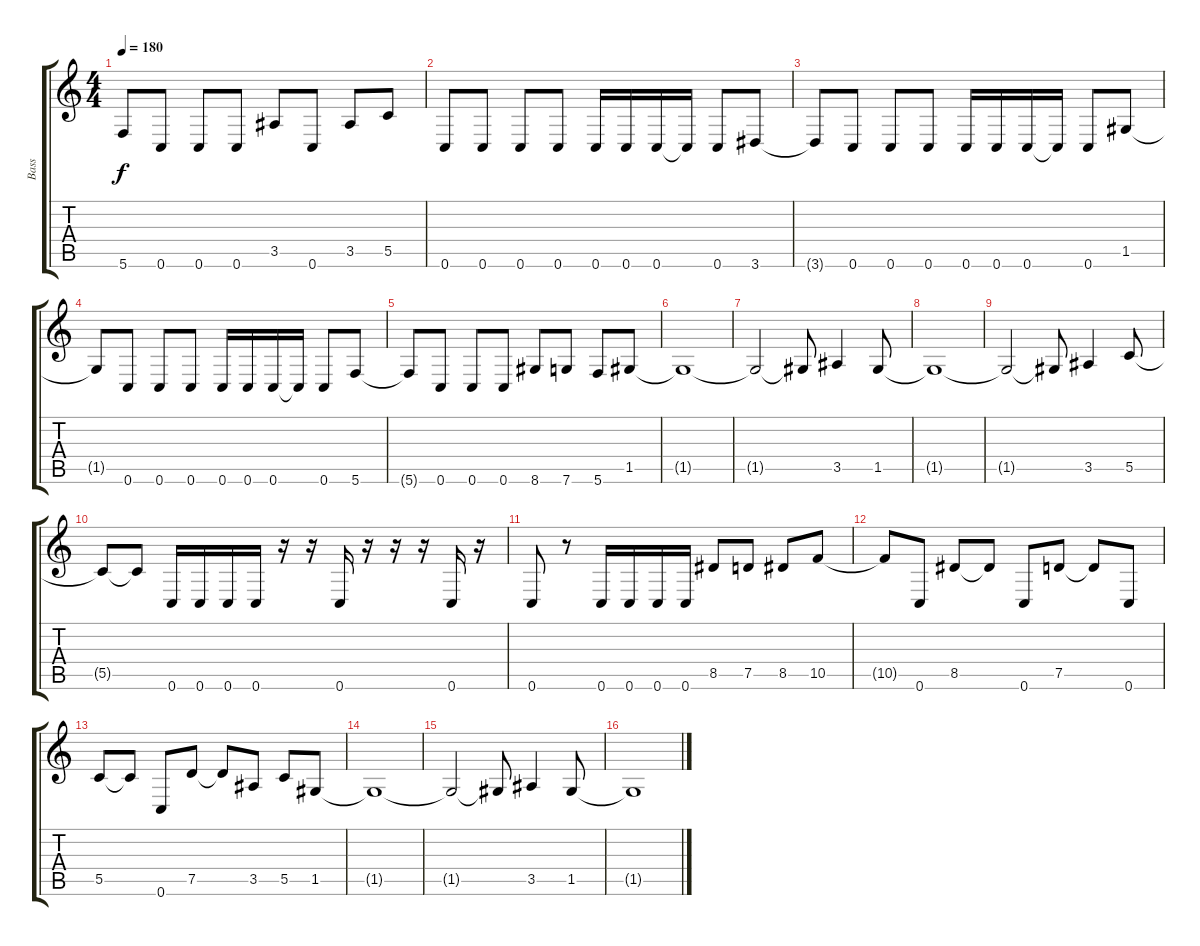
\track ("Bass" "Bass") {instrument electricbassfinger}
\staff {score tabs}
\tuning (D4 A3 F3 C3 G2 C2) {hide}
\ts (4 4)
\tempo 180
\clef g2
\ks c
5.6{t}.8{dy f} 0.6.8 0.6.8 0.6.8 3.5.8 0.6.8 3.5.8 5.5.8 |
0.6.8 0.6.8 0.6.8 0.6.8 0.6.16 0.6.16 0.6.16 0.6{t}.16 0.6.8 3.6.8 |
3.6{t}.8 0.6.8 0.6.8 0.6.8 0.6.16 0.6.16 0.6.16 0.6{t}.16 0.6.8 1.5.8 |
1.5{t}.8 0.6.8 0.6.8 0.6.8 0.6.16 0.6.16 0.6.16 0.6{t}.16 0.6.8 5.6.8 |
5.6{t}.8 0.6.8 0.6.8 0.6.8 8.6.8 7.6.8 5.6.8 1.5.8 |
1.5{t}.1 |
1.5{t}.2 1.5{t}.8 3.5.4 1.5.8 |
1.5{t}.1 |
1.5{t}.2 1.5{t}.8 3.5.4 5.5.8 |
5.5{t}.8 5.5{t}.8 0.6.16 0.6.16 0.6.16 0.6.16 r.16 r.16 0.6.16 r.16 r.16 r.16 0.6.16 r.16 |
0.6.8 r.8 0.6.16 0.6.16 0.6.16 0.6.16 8.5.8 7.5.8 8.5.8 10.5.8 |
10.5{t}.8 0.6.8 8.5.8 8.5{t}.8 0.6.8 7.5.8 7.5{t}.8 0.6.8 |
5.5.8 5.5{t}.8 0.6.8 7.5.8 7.5{t}.8 3.5.8 5.5.8 1.5.8 |
1.5{t}.1 |
1.5{t}.2 1.5{t}.8 3.5.4 1.5.8 |
1.5{t}.1
